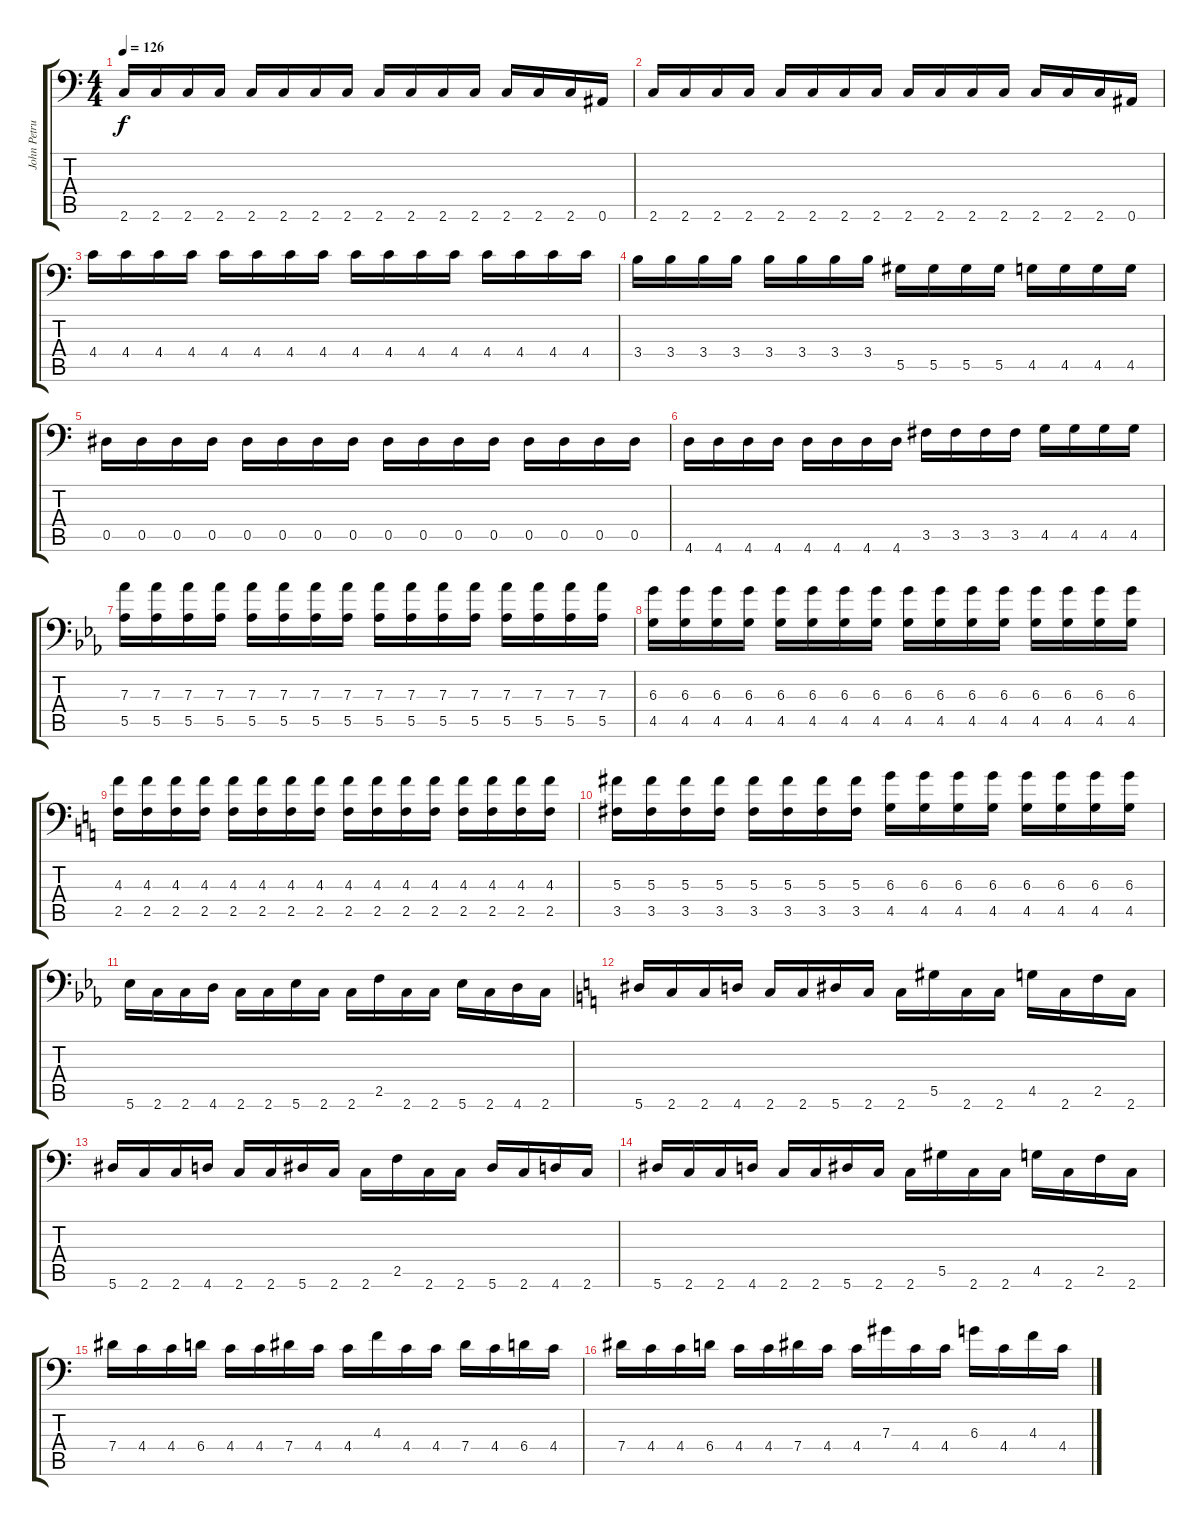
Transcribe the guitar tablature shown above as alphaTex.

\track ("John Petrucci" "John Petru") {instrument distortionguitar}
\staff {score tabs}
\tuning (Bb3 F3 Db3 Ab2 Eb2 Bb1) {hide}
\ts (4 4)
\tempo 126
\clef f4
\ks c
2.6.16{dy f} 2.6.16 2.6.16 2.6.16 2.6.16 2.6.16 2.6.16 2.6.16 2.6.16 2.6.16 2.6.16 2.6.16 2.6.16 2.6.16 2.6.16 0.6.16 |
2.6.16 2.6.16 2.6.16 2.6.16 2.6.16 2.6.16 2.6.16 2.6.16 2.6.16 2.6.16 2.6.16 2.6.16 2.6.16 2.6.16 2.6.16 0.6.16 |
4.4.16 4.4.16 4.4.16 4.4.16 4.4.16 4.4.16 4.4.16 4.4.16 4.4.16 4.4.16 4.4.16 4.4.16 4.4.16 4.4.16 4.4.16 4.4.16 |
3.4.16 3.4.16 3.4.16 3.4.16 3.4.16 3.4.16 3.4.16 3.4.16 5.5.16 5.5.16 5.5.16 5.5.16 4.5.16 4.5.16 4.5.16 4.5.16 |
0.5.16 0.5.16 0.5.16 0.5.16 0.5.16 0.5.16 0.5.16 0.5.16 0.5.16 0.5.16 0.5.16 0.5.16 0.5.16 0.5.16 0.5.16 0.5.16 |
4.6.16 4.6.16 4.6.16 4.6.16 4.6.16 4.6.16 4.6.16 4.6.16 3.5.16 3.5.16 3.5.16 3.5.16 4.5.16 4.5.16 4.5.16 4.5.16 |
\ks cminor
(7.3 5.5).16 (7.3 5.5).16 (7.3 5.5).16 (7.3 5.5).16 (7.3 5.5).16 (7.3 5.5).16 (7.3 5.5).16 (7.3 5.5).16 (7.3 5.5).16 (7.3 5.5).16 (7.3 5.5).16 (7.3 5.5).16 (7.3 5.5).16 (7.3 5.5).16 (7.3 5.5).16 (7.3 5.5).16 |
(6.3 4.5).16 (6.3 4.5).16 (6.3 4.5).16 (6.3 4.5).16 (6.3 4.5).16 (6.3 4.5).16 (6.3 4.5).16 (6.3 4.5).16 (6.3 4.5).16 (6.3 4.5).16 (6.3 4.5).16 (6.3 4.5).16 (6.3 4.5).16 (6.3 4.5).16 (6.3 4.5).16 (6.3 4.5).16 |
\ks c
(4.3 2.5).16 (4.3 2.5).16 (4.3 2.5).16 (4.3 2.5).16 (4.3 2.5).16 (4.3 2.5).16 (4.3 2.5).16 (4.3 2.5).16 (4.3 2.5).16 (4.3 2.5).16 (4.3 2.5).16 (4.3 2.5).16 (4.3 2.5).16 (4.3 2.5).16 (4.3 2.5).16 (4.3 2.5).16 |
(5.3 3.5).16 (5.3 3.5).16 (5.3 3.5).16 (5.3 3.5).16 (5.3 3.5).16 (5.3 3.5).16 (5.3 3.5).16 (5.3 3.5).16 (6.3 4.5).16 (6.3 4.5).16 (6.3 4.5).16 (6.3 4.5).16 (6.3 4.5).16 (6.3 4.5).16 (6.3 4.5).16 (6.3 4.5).16 |
\ks cminor
5.6.16 2.6.16 2.6.16 4.6.16 2.6.16 2.6.16 5.6.16 2.6.16 2.6.16 2.5.16 2.6.16 2.6.16 5.6.16 2.6.16 4.6.16 2.6.16 |
\ks c
5.6.16 2.6.16 2.6.16 4.6.16 2.6.16 2.6.16 5.6.16 2.6.16 2.6.16 5.5.16 2.6.16 2.6.16 4.5.16 2.6.16 2.5.16 2.6.16 |
5.6.16 2.6.16 2.6.16 4.6.16 2.6.16 2.6.16 5.6.16 2.6.16 2.6.16 2.5.16 2.6.16 2.6.16 5.6.16 2.6.16 4.6.16 2.6.16 |
5.6.16 2.6.16 2.6.16 4.6.16 2.6.16 2.6.16 5.6.16 2.6.16 2.6.16 5.5.16 2.6.16 2.6.16 4.5.16 2.6.16 2.5.16 2.6.16 |
7.4.16 4.4.16 4.4.16 6.4.16 4.4.16 4.4.16 7.4.16 4.4.16 4.4.16 4.3.16 4.4.16 4.4.16 7.4.16 4.4.16 6.4.16 4.4.16 |
7.4.16 4.4.16 4.4.16 6.4.16 4.4.16 4.4.16 7.4.16 4.4.16 4.4.16 7.3.16 4.4.16 4.4.16 6.3.16 4.4.16 4.3.16 4.4.16
